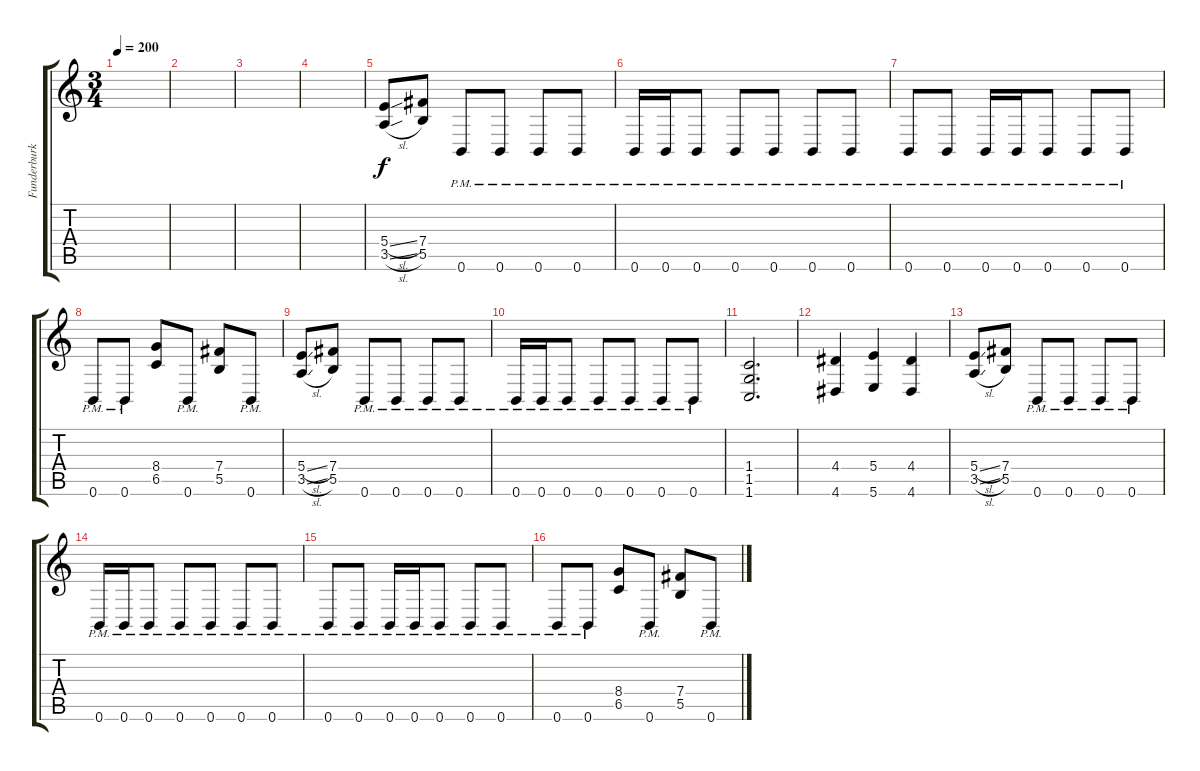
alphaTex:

\track ("Funderburk Rhythm " "Funderburk") {instrument overdrivenguitar}
\staff {score tabs}
\tuning (Db4 Ab3 E3 B2 Gb2 B1) {hide}
\ts (3 4)
\tempo 200
\clef g2
\ks c
|
|
|
|
(5.4{sl} 3.5{sl}).8 (7.4 5.5).8 0.6{pm}.8 0.6{pm}.8 0.6{pm}.8 0.6{pm}.8 |
0.6{pm}.16 0.6{pm}.16 0.6{pm}.8 0.6{pm}.8 0.6{pm}.8 0.6{pm}.8 0.6{pm}.8 |
0.6{pm}.8 0.6{pm}.8 0.6{pm}.16 0.6{pm}.16 0.6{pm}.8 0.6{pm}.8 0.6{pm}.8 |
0.6{pm}.8 0.6{pm}.8 (8.4 6.5).8 0.6{pm}.8 (7.4 5.5).8 0.6{pm}.8 |
(5.4{sl} 3.5{sl}).8 (7.4 5.5).8 0.6{pm}.8 0.6{pm}.8 0.6{pm}.8 0.6{pm}.8 |
0.6{pm}.16 0.6{pm}.16 0.6{pm}.8 0.6{pm}.8 0.6{pm}.8 0.6{pm}.8 0.6{pm}.8 |
(1.4 1.5 1.6).2{d} |
(4.4 4.6).4 (5.4 5.6).4 (4.4 4.6).4 |
(5.4{sl} 3.5{sl}).8 (7.4 5.5).8 0.6{pm}.8 0.6{pm}.8 0.6{pm}.8 0.6{pm}.8 |
0.6{pm}.16 0.6{pm}.16 0.6{pm}.8 0.6{pm}.8 0.6{pm}.8 0.6{pm}.8 0.6{pm}.8 |
0.6{pm}.8 0.6{pm}.8 0.6{pm}.16 0.6{pm}.16 0.6{pm}.8 0.6{pm}.8 0.6{pm}.8 |
0.6{pm}.8 0.6{pm}.8 (8.4 6.5).8 0.6{pm}.8 (7.4 5.5).8 0.6{pm}.8
